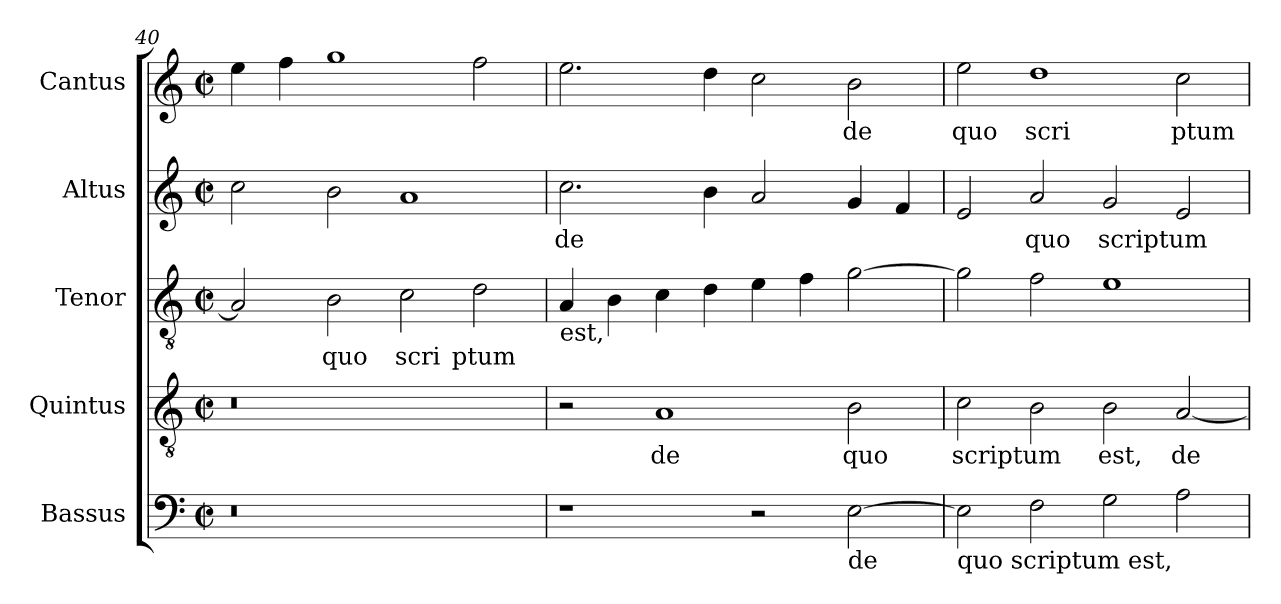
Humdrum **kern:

**kern	**text	**kern	**text	**kern	**text	**kern	**text	**kern	**text
*part5	*part5	*part4	*part4	*part3	*part3	*part2	*part2	*part1	*part1
*staff5	*staff5	*staff4	*staff4	*staff3	*staff3	*staff2	*staff2	*staff1	*staff1
*I"Bassus	*	*I"Quintus	*	*I"Tenor	*	*I"Altus	*	*I"Cantus	*
*clefF4	*	*clefGv2	*	*clefGv2	*	*clefG2	*	*clefG2	*
*k[]	*	*k[]	*	*k[]	*	*k[]	*	*k[]	*
*C:	*	*C:	*	*C:	*	*C:	*	*C:	*
*M2/2	*	*M2/2	*	*M2/2	*	*M2/2	*	*M2/2	*
*met(c|)	*	*met(c|)	*	*met(c|)	*	*met(c|)	*	*met(c|)	*
=40	=40	=40	=40	=40	=40	=40	=40	=40	=40
!	!	!	!	!	!LO:LY:b:cj	!	!LO:LY:b:cj	!	!LO:LY:b:cj
0r	.	0r	.	2A/]	.	2cc\	.	4ee\	.
!	!	!	!	!	!	!	!	!	!LO:LY:b:cj
.	.	.	.	.	.	.	.	4ff\	.
!	!	!	!	!	!LO:LY:b:cj	!	!LO:LY:b:cj	!	!LO:LY:b:cj
.	.	.	.	2B\	quo	2b\	.	1gg	.
!	!	!	!	!	!LO:LY:b:cj	!	!LO:LY:b:cj	!	!
.	.	.	.	2c\	scri	1a	.	.	.
!	!	!	!	!	!LO:LY:b:cj	!	!	!	!LO:LY:b:cj
.	.	.	.	2d\	ptum	.	.	2ff\	.
!!LO:LB:g=z
=41	=41	=41	=41	=41	=41	=41	=41	=41	=41
!	!	!	!	!LO:TX:b:t=est,	!	!	!	!	!
!	!	!	!	!	!LO:LY:b:cj	!	!LO:LY:b:cj	!	!LO:LY:b:cj
1r	.	2r	.	4A/	.	2.cc\	de	2.ee\	.
!	!	!	!	!	!LO:LY:b:cj	!	!	!	!
.	.	.	.	4B\	.	.	.	.	.
!	!	!	!LO:LY:b:cj	!	!LO:LY:b:cj	!	!	!	!
.	.	1A	de	4c\	.	.	.	.	.
!	!	!	!	!	!LO:LY:b:cj	!	!LO:LY:b:cj	!	!LO:LY:b:cj
.	.	.	.	4d\	.	4b\	.	4dd\	.
!	!	!	!	!	!LO:LY:b:cj	!	!LO:LY:b:cj	!	!LO:LY:b:cj
2r	.	.	.	4e\	.	2a/	.	2cc\	.
!	!	!	!	!	!LO:LY:b:cj	!	!	!	!
.	.	.	.	4f\	.	.	.	.	.
!LO:TX:b:t=de	!	!	!	!	!	!	!	!	!
!	!LO:LY:b:cj	!	!LO:LY:b:cj	!	!LO:LY:b:cj	!	!LO:LY:b:cj	!	!LO:LY:b:cj
[>2E\	.	2B\	quo	[>2g\	.	4g/	.	2b\	de
!	!	!	!	!	!	!	!LO:LY:b:cj	!	!
.	.	.	.	.	.	4f/	.	.	.
=42	=42	=42	=42	=42	=42	=42	=42	=42	=42
!LO:TX:b:t=quo scriptum est,	!	!	!	!	!	!	!	!	!
!	!LO:LY:b:cj	!	!LO:LY:b:cj	!	!LO:LY:b:cj	!	!LO:LY:b:cj	!	!LO:LY:b:cj
2E\]	.	2c\	scriptum	2g\]	.	2e/	.	2ee\	quo
!	!LO:LY:b:cj	!	!LO:LY:b:cj	!	!LO:LY:b:cj	!	!LO:LY:b:cj	!	!LO:LY:b:cj
2F\	.	2B\	.	2f\	.	2a/	quo	1dd	scri
!	!LO:LY:b:cj	!	!LO:LY:b:cj	!	!LO:LY:b:cj	!	!LO:LY:b:cj	!	!
2G\	.	2B\	est,	1e	.	2g/	scriptum	.	.
!	!LO:LY:b:cj	!	!LO:LY:b:cj	!	!	!	!LO:LY:b:cj	!	!LO:LY:b:cj
2A\	.	[<2A/	de	.	.	2e/	.	2cc\	ptum
=	=	=	=	=	=	=	=	=	=
*-	*-	*-	*-	*-	*-	*-	*-	*-	*-
